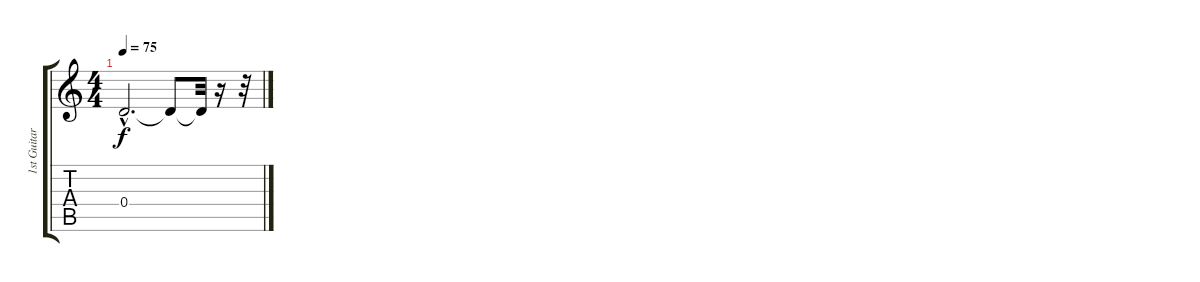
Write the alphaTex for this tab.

\track ("1st Guitar" "1st Guitar") {instrument acousticguitarsteel}
\staff {score tabs}
\tuning (E4 B3 G3 D3 A2 E2) {hide}
\ts (4 4)
\tempo 75
\clef g2
\ks c
0.4{hac}.2{d dy f} 0.4{t}.8 0.4{t}.32 r.16 r.32
